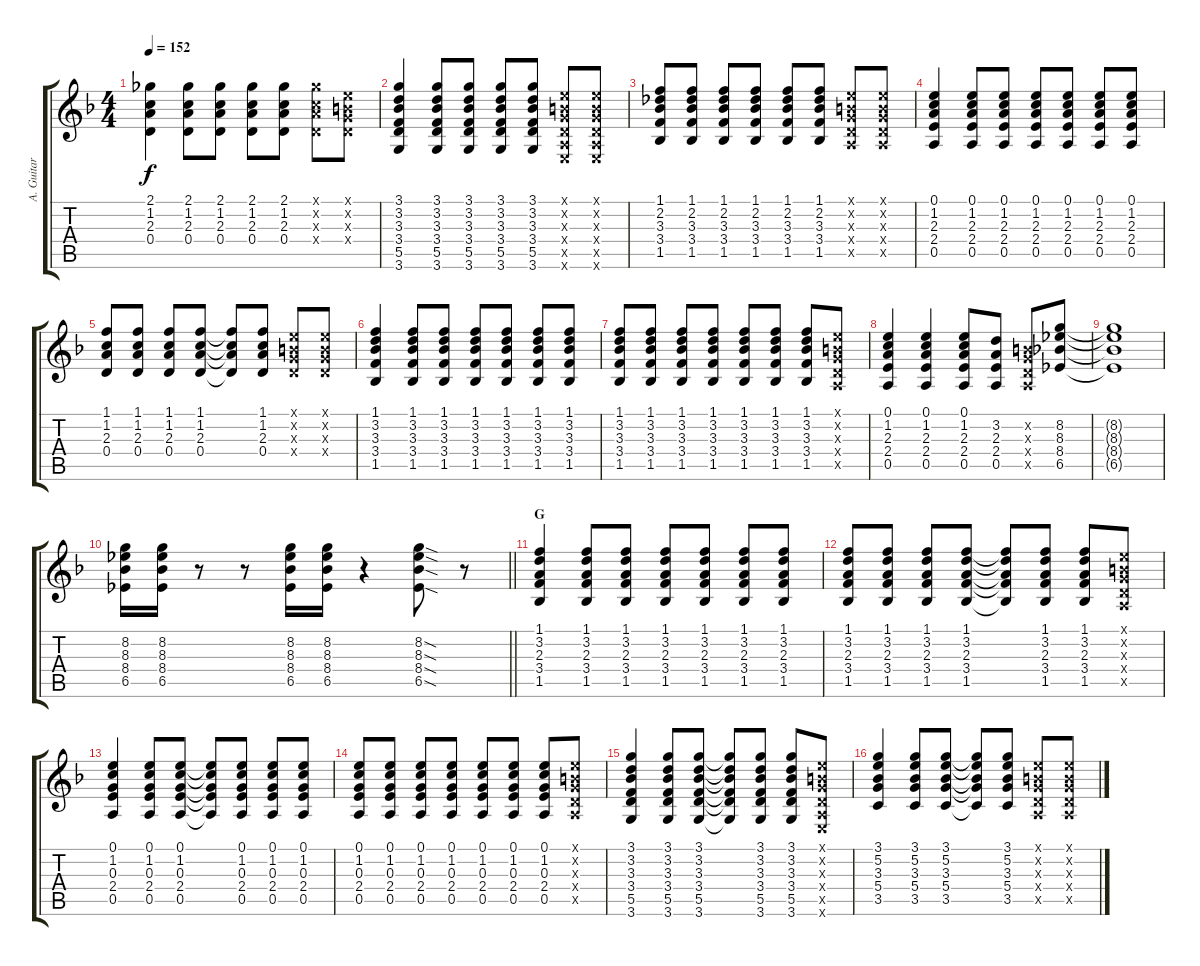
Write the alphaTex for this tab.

\track ("A. Guitar I" "A. Guitar ") {instrument acousticguitarsteel}
\staff {score tabs}
\tuning (E4 B3 G3 D3 A2 E2) {hide}
\ts (4 4)
\tempo 152
\clef g2
\ks f
(2.1 1.2 2.3 0.4).4{dy f} (2.1 1.2 2.3 0.4).8 (2.1 1.2 2.3 0.4).8 (2.1 1.2 2.3 0.4).8 (2.1 1.2 2.3 0.4).8 (2.1{x} 1.2{x} 2.3{x} 0.4{x}).8 (0.1{x} 0.2{x} 0.3{x} 0.4{x}).8 |
(3.1 3.2 3.3 3.4 5.5 3.6).4 (3.1 3.2 3.3 3.4 5.5 3.6).8 (3.1 3.2 3.3 3.4 5.5 3.6).8 (3.1 3.2 3.3 3.4 5.5 3.6).8 (3.1 3.2 3.3 3.4 5.5 3.6).8 (0.1{x} 0.2{x} 0.3{x} 0.4{x} 0.5{x} 0.6{x}).8 (0.1{x} 0.2{x} 0.3{x} 0.4{x} 0.5{x} 0.6{x}).8 |
(1.1 2.2 3.3 3.4 1.5).8 (1.1 2.2 3.3 3.4 1.5).8 (1.1 2.2 3.3 3.4 1.5).8 (1.1 2.2 3.3 3.4 1.5).8 (1.1 2.2 3.3 3.4 1.5).8 (1.1 2.2 3.3 3.4 1.5).8 (0.1{x} 0.2{x} 0.3{x} 0.4{x} 0.5{x}).8 (0.1{x} 0.2{x} 0.3{x} 0.4{x} 0.5{x}).8 |
(0.1 1.2 2.3 2.4 0.5).4 (0.1 1.2 2.3 2.4 0.5).8 (0.1 1.2 2.3 2.4 0.5).8 (0.1 1.2 2.3 2.4 0.5).8 (0.1 1.2 2.3 2.4 0.5).8 (0.1 1.2 2.3 2.4 0.5).8 (0.1 1.2 2.3 2.4 0.5).8 |
(1.1 1.2 2.3 0.4).8 (1.1 1.2 2.3 0.4).8 (1.1 1.2 2.3 0.4).8 (1.1 1.2 2.3 0.4).8 (1.1{t} 1.2{t} 2.3{t} 0.4{t}).8 (1.1 1.2 2.3 0.4).8 (0.1{x} 0.2{x} 0.3{x} 0.4{x}).8 (0.1{x} 0.2{x} 0.3{x} 0.4{x}).8 |
(1.1 3.2 3.3 3.4 1.5).4 (1.1 3.2 3.3 3.4 1.5).8 (1.1 3.2 3.3 3.4 1.5).8 (1.1 3.2 3.3 3.4 1.5).8 (1.1 3.2 3.3 3.4 1.5).8 (1.1 3.2 3.3 3.4 1.5).8 (1.1 3.2 3.3 3.4 1.5).8 |
(1.1 3.2 3.3 3.4 1.5).8 (1.1 3.2 3.3 3.4 1.5).8 (1.1 3.2 3.3 3.4 1.5).8 (1.1 3.2 3.3 3.4 1.5).8 (1.1 3.2 3.3 3.4 1.5).8 (1.1 3.2 3.3 3.4 1.5).8 (1.1 3.2 3.3 3.4 1.5).8 (0.1{x} 0.2{x} 0.3{x} 0.4{x} 0.5{x}).8 |
(0.1 1.2 2.3 2.4 0.5).4 (0.1 1.2 2.3 2.4 0.5).4 (0.1 1.2 2.3 2.4 0.5).8 (3.2 2.3 2.4 0.5).8 (0.2{x} 0.3{x} 0.4{x} 0.5{x}).8 (8.2 8.3 8.4 6.5).8 |
(8.2{t} 8.3{t} 8.4{t} 6.5{t}).1 |
\barLineRight lightlight
(8.2 8.3 8.4 6.5).16 (8.2 8.3 8.4 6.5).16 r.8 r.8 (8.2 8.3 8.4 6.5).16 (8.2 8.3 8.4 6.5).16 r.4 (8.2{sod} 8.3{sod} 8.4{sod} 6.5{sod}).8 r.8 |
\section ("" "G")
(1.1 3.2 2.3 3.4 1.5).4 (1.1 3.2 2.3 3.4 1.5).8 (1.1 3.2 2.3 3.4 1.5).8 (1.1 3.2 2.3 3.4 1.5).8 (1.1 3.2 2.3 3.4 1.5).8 (1.1 3.2 2.3 3.4 1.5).8 (1.1 3.2 2.3 3.4 1.5).8 |
(1.1 3.2 2.3 3.4 1.5).8 (1.1 3.2 2.3 3.4 1.5).8 (1.1 3.2 2.3 3.4 1.5).8 (1.1 3.2 2.3 3.4 1.5).8 (1.1{t} 3.2{t} 2.3{t} 3.4{t} 1.5{t}).8 (1.1 3.2 2.3 3.4 1.5).8 (1.1 3.2 2.3 3.4 1.5).8 (0.1{x} 0.2{x} 0.3{x} 0.4{x} 0.5{x}).8 |
(0.1 1.2 0.3 2.4 0.5).4 (0.1 1.2 0.3 2.4 0.5).8 (0.1 1.2 0.3 2.4 0.5).8 (0.1{t} 1.2{t} 0.3{t} 2.4{t} 0.5{t}).8 (0.1 1.2 0.3 2.4 0.5).8 (0.1 1.2 0.3 2.4 0.5).8 (0.1 1.2 0.3 2.4 0.5).8 |
(0.1 1.2 0.3 2.4 0.5).8 (0.1 1.2 0.3 2.4 0.5).8 (0.1 1.2 0.3 2.4 0.5).8 (0.1 1.2 0.3 2.4 0.5).8 (0.1 1.2 0.3 2.4 0.5).8 (0.1 1.2 0.3 2.4 0.5).8 (0.1 1.2 0.3 2.4 0.5).8 (0.1{x} 0.2{x} 0.3{x} 0.4{x} 0.5{x}).8 |
(3.1 3.2 3.3 3.4 5.5 3.6).4 (3.1 3.2 3.3 3.4 5.5 3.6).8 (3.1 3.2 3.3 3.4 5.5 3.6).8 (3.1{t} 3.2{t} 3.3{t} 3.4{t} 5.5{t} 3.6{t}).8 (3.1 3.2 3.3 3.4 5.5 3.6).8 (3.1 3.2 3.3 3.4 5.5 3.6).8 (0.1{x} 0.2{x} 0.3{x} 0.4{x} 0.5{x} 0.6{x}).8 |
(3.1 5.2 3.3 5.4 3.5).4 (3.1 5.2 3.3 5.4 3.5).8 (3.1 5.2 3.3 5.4 3.5).8 (3.1{t} 5.2{t} 3.3{t} 5.4{t} 3.5{t}).8 (3.1 5.2 3.3 5.4 3.5).8 (0.1{x} 0.2{x} 0.3{x} 0.4{x} 0.5{x}).8 (0.1{x} 0.2{x} 0.3{x} 0.4{x} 0.5{x}).8
